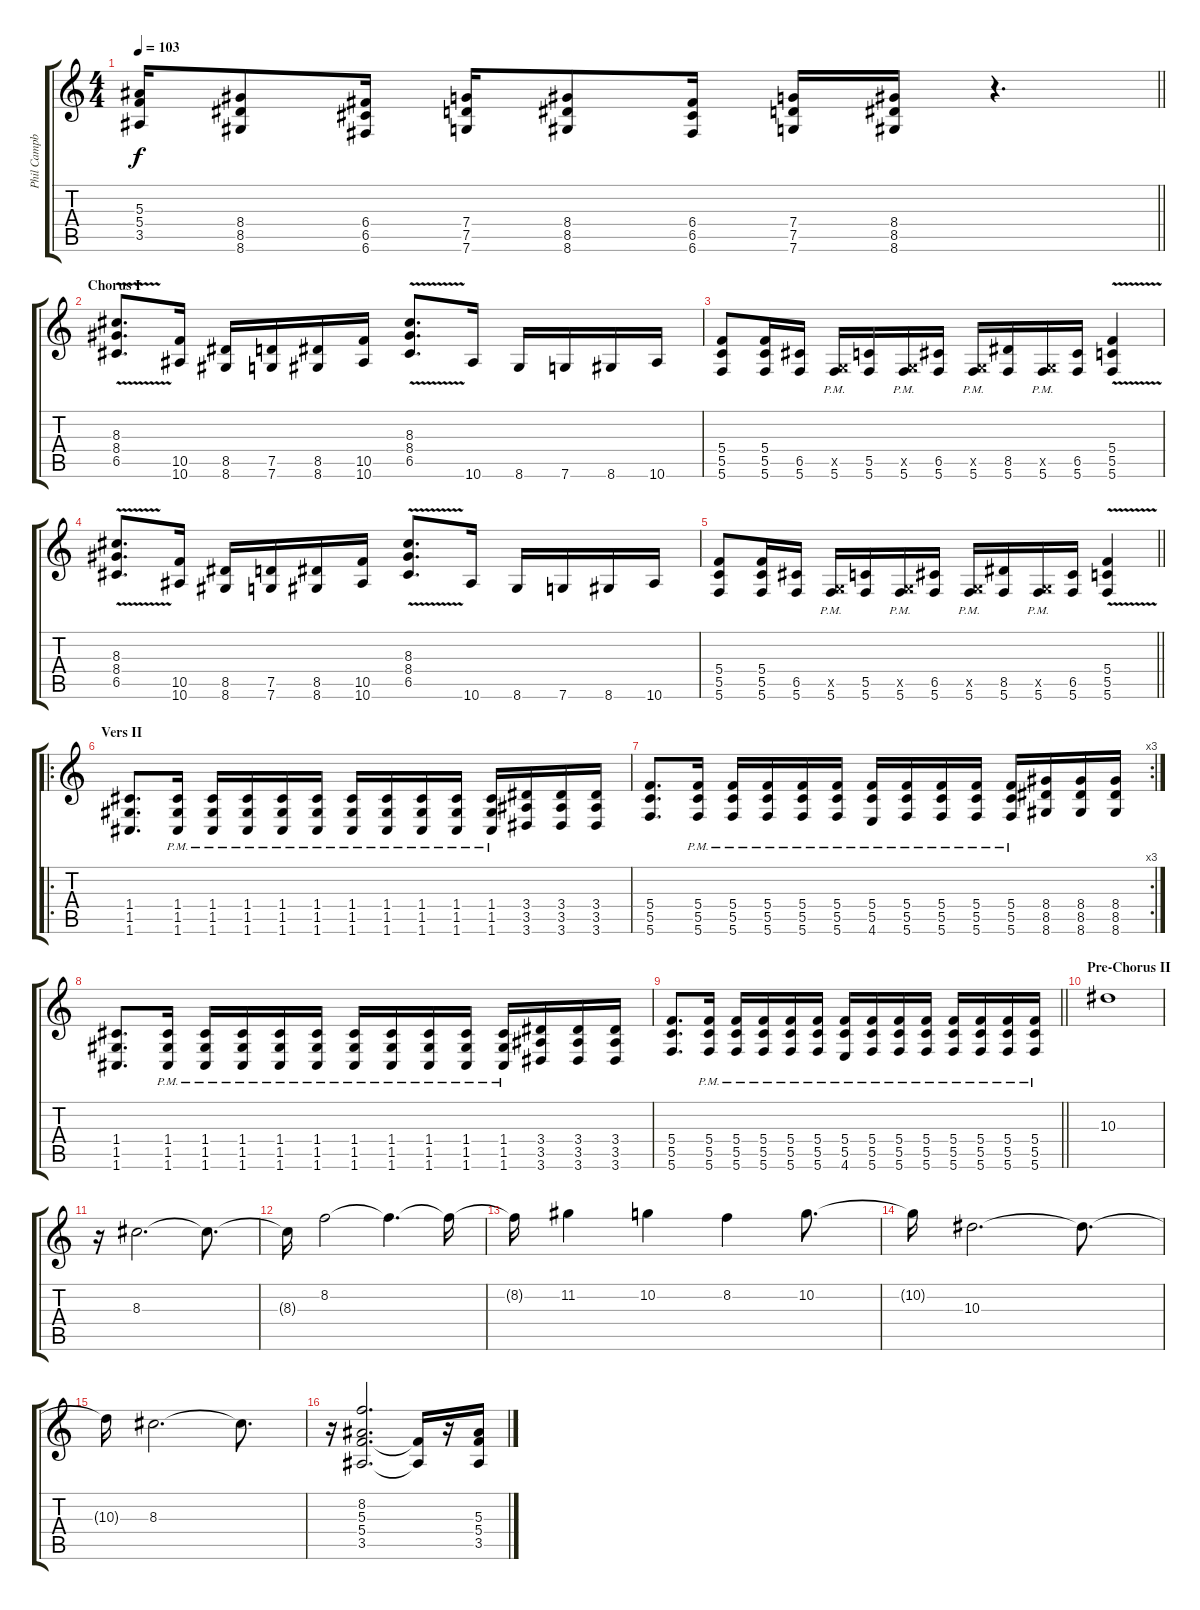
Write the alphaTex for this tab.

\track ("Phil Campbell Solo" "Phil Campb") {instrument distortionguitar}
\staff {score tabs}
\tuning (D4 A3 F3 C3 G2 C2) {hide}
\ts (4 4)
\tempo 103
\clef g2
\barLineRight lightlight
\ks c
(5.3 5.4 3.5).16{dy f} (8.4 8.5 8.6).8 (6.4 6.5 6.6).16 (7.4 7.5 7.6).16 (8.4 8.5 8.6).8 (6.4 6.5 6.6).16 (7.4 7.5 7.6).16 (8.4 8.5 8.6).16 r.4{d} |
\section ("" "Chorus I")
(8.3{v} 8.4{v} 6.5{v}).8{d} (10.5 10.6).16 (8.5 8.6).16 (7.5 7.6).16 (8.5 8.6).16 (10.5 10.6).16 (8.3 8.4{v} 6.5{v}).8{d} 10.6.16 8.6.16 7.6.16 8.6.16 10.6.16 |
(5.4 5.5 5.6).8 (5.4 5.5 5.6).16 (6.5 5.6).16 (0.5{x} 5.6{pm}).16 (5.5 5.6).16 (0.5{x} 5.6{pm}).16 (6.5 5.6).16 (0.5{x} 5.6{pm}).16 (8.5 5.6).16 (0.5{x} 5.6{pm}).16 (6.5 5.6).16 (5.4 5.5 5.6{v}).4 |
(8.3{v} 8.4{v} 6.5{v}).8{d} (10.5 10.6).16 (8.5 8.6).16 (7.5 7.6).16 (8.5 8.6).16 (10.5 10.6).16 (8.3 8.4{v} 6.5{v}).8{d} 10.6.16 8.6.16 7.6.16 8.6.16 10.6.16 |
\barLineRight lightlight
(5.4 5.5 5.6).8 (5.4 5.5 5.6).16 (6.5 5.6).16 (0.5{x} 5.6{pm}).16 (5.5 5.6).16 (0.5{x} 5.6{pm}).16 (6.5 5.6).16 (0.5{x} 5.6{pm}).16 (8.5 5.6).16 (0.5{x} 5.6{pm}).16 (6.5 5.6).16 (5.4 5.5 5.6{v}).4 |
\ro
\section ("" "Vers II")
(1.4 1.5 1.6).8{d} (1.4{pm} 1.5{pm} 1.6{pm}).16 (1.4{pm} 1.5{pm} 1.6{pm}).16 (1.4{pm} 1.5{pm} 1.6{pm}).16 (1.4{pm} 1.5{pm} 1.6{pm}).16 (1.4{pm} 1.5{pm} 1.6{pm}).16 (1.4{pm} 1.5{pm} 1.6{pm}).16 (1.4{pm} 1.5{pm} 1.6{pm}).16 (1.4{pm} 1.5{pm} 1.6{pm}).16 (1.4{pm} 1.5{pm} 1.6{pm}).16 (1.4{pm} 1.5{pm} 1.6{pm}).16 (3.4 3.5 3.6).16 (3.4 3.5 3.6).16 (3.4 3.5 3.6).16 |
\rc 3
(5.4 5.5 5.6).8{d} (5.4{pm} 5.5{pm} 5.6{pm}).16 (5.4{pm} 5.5{pm} 5.6{pm}).16 (5.4{pm} 5.5{pm} 5.6{pm}).16 (5.4{pm} 5.5{pm} 5.6{pm}).16 (5.4{pm} 5.5{pm} 5.6{pm}).16 (5.4{pm} 5.5{pm} 4.6{pm}).16 (5.4{pm} 5.5{pm} 5.6{pm}).16 (5.4{pm} 5.5{pm} 5.6{pm}).16 (5.4{pm} 5.5{pm} 5.6{pm}).16 (5.4{pm} 5.5{pm} 5.6{pm}).16 (8.4 8.5 8.6).16 (8.4 8.5 8.6).16 (8.4 8.5 8.6).16 |
(1.4 1.5 1.6).8{d} (1.4{pm} 1.5{pm} 1.6{pm}).16 (1.4{pm} 1.5{pm} 1.6{pm}).16 (1.4{pm} 1.5{pm} 1.6{pm}).16 (1.4{pm} 1.5{pm} 1.6{pm}).16 (1.4{pm} 1.5{pm} 1.6{pm}).16 (1.4{pm} 1.5{pm} 1.6{pm}).16 (1.4{pm} 1.5{pm} 1.6{pm}).16 (1.4{pm} 1.5{pm} 1.6{pm}).16 (1.4{pm} 1.5{pm} 1.6{pm}).16 (1.4{pm} 1.5{pm} 1.6{pm}).16 (3.4 3.5 3.6).16 (3.4 3.5 3.6).16 (3.4 3.5 3.6).16 |
\barLineRight lightlight
(5.4 5.5 5.6).8{d} (5.4{pm} 5.5{pm} 5.6{pm}).16 (5.4{pm} 5.5{pm} 5.6{pm}).16 (5.4{pm} 5.5{pm} 5.6{pm}).16 (5.4{pm} 5.5{pm} 5.6{pm}).16 (5.4{pm} 5.5{pm} 5.6{pm}).16 (5.4{pm} 5.5{pm} 4.6{pm}).16 (5.4{pm} 5.5{pm} 5.6{pm}).16 (5.4{pm} 5.5{pm} 5.6{pm}).16 (5.4{pm} 5.5{pm} 5.6{pm}).16 (5.4{pm} 5.5{pm} 5.6{pm}).16 (5.4{pm} 5.5{pm} 5.6{pm}).16 (5.4{pm} 5.5{pm} 5.6{pm}).16 (5.4{pm} 5.5{pm} 5.6{pm}).16 |
\section ("" "Pre-Chorus II")
10.3.1 |
r.16 8.3.2{d} 8.3{t}.8{d} |
8.3{t}.16 8.2.2 8.2{t}.4{d} 8.2{t}.16 |
8.2{t}.16 11.2.4 10.2.4 8.2.4 10.2.8{d} |
10.2{t}.16 10.3.2{d} 10.3{t}.8{d} |
10.3{t}.16 8.3.2{d} 8.3{t}.8{d} |
r.16 (8.2 5.3 5.4 3.5).2{d} (5.4{t} 3.5{t}).16 r.16 (5.3 5.4 3.5).16
